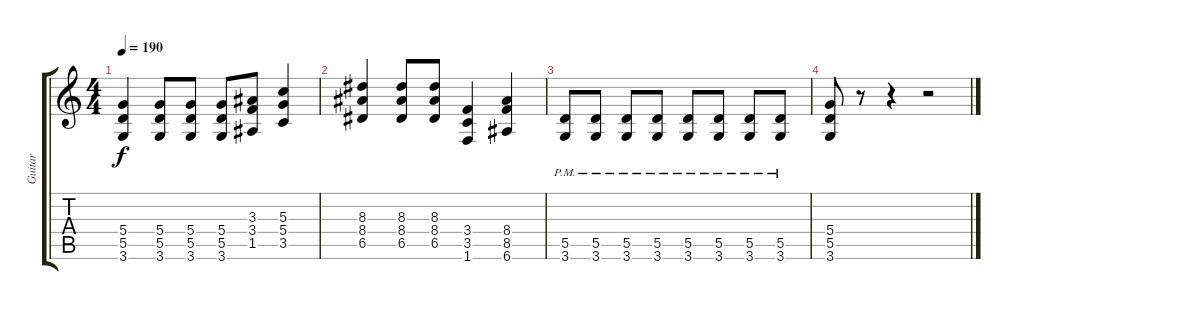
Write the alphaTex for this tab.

\track ("Guitar" "Guitar") {instrument distortionguitar}
\staff {score tabs}
\tuning (E4 B3 G3 D3 A2 E2) {hide}
\ts (4 4)
\tempo 190
\clef g2
\ks c
(5.4 5.5 3.6).4{dy f} (5.4 5.5 3.6).8 (5.4 5.5 3.6).8 (5.4 5.5 3.6).8 (3.3 3.4 1.5).8 (5.3 5.4 3.5).4 |
(8.3 8.4 6.5).4 (8.3 8.4 6.5).8 (8.3 8.4 6.5).8 (3.4 3.5 1.6).4 (8.4 8.5 6.6).4 |
(5.5{pm} 3.6{pm}).8 (5.5{pm} 3.6{pm}).8 (5.5{pm} 3.6{pm}).8 (5.5{pm} 3.6{pm}).8 (5.5{pm} 3.6{pm}).8 (5.5{pm} 3.6{pm}).8 (5.5{pm} 3.6{pm}).8 (5.5{pm} 3.6{pm}).8 |
(5.4 5.5 3.6).8 r.8 r.4 r.2
